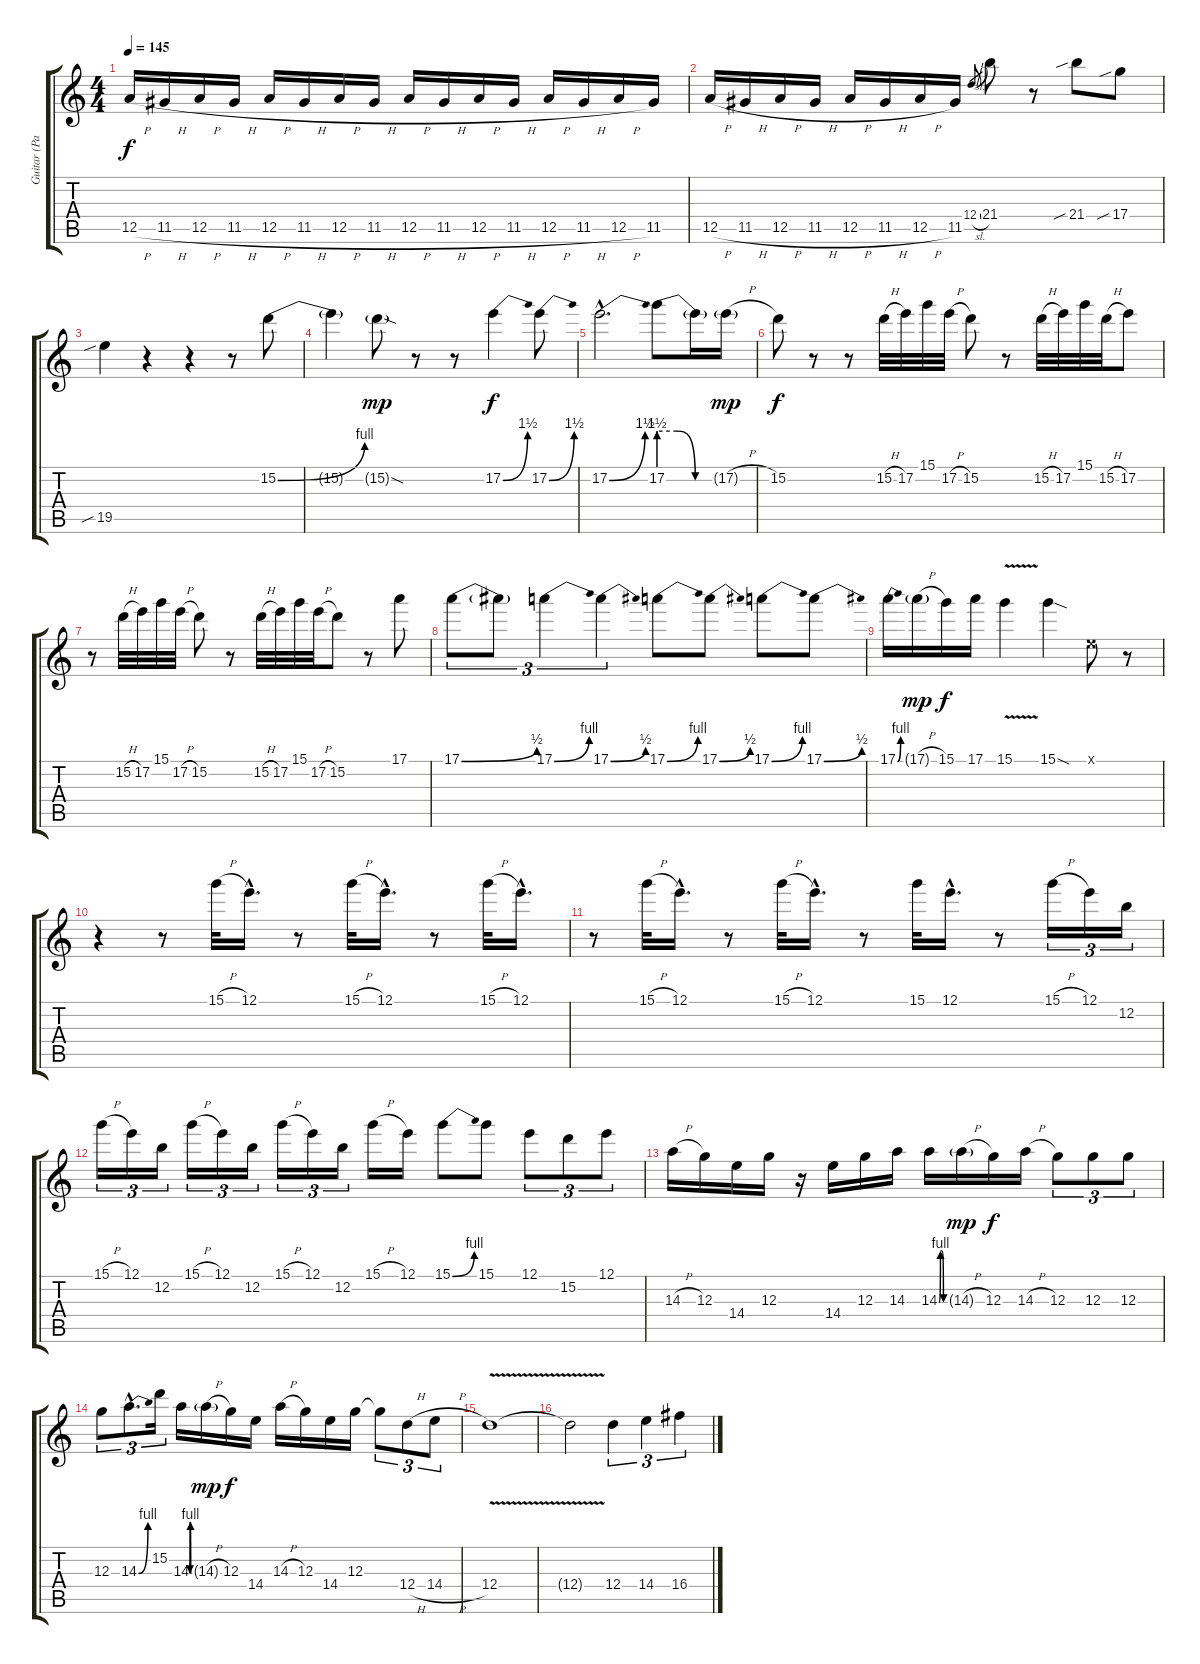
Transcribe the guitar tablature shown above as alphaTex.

\track ("Guitar (Page)" "Guitar (Pa") {instrument overdrivenguitar}
\staff {score tabs}
\tuning (E4 B3 G3 D3 A2 E2) {hide}
\ts (4 4)
\tempo 145
\clef g2
\ks c
12.5{h}.16{dy f} 11.5{h}.16 12.5{h}.16 11.5{h}.16 12.5{h}.16 11.5{h}.16 12.5{h}.16 11.5{h}.16 12.5{h}.16 11.5{h}.16 12.5{h}.16 11.5{h}.16 12.5{h}.16 11.5{h}.16 12.5{h}.16 11.5.16 |
12.5{h}.16 11.5{h}.16 12.5{h}.16 11.5{h}.16 12.5{h}.16 11.5{h}.16 12.5{h}.16 11.5.16 12.4{sl}.8{gr} 21.4.8 r.8 21.4{sib}.8 17.4{sib}.8 |
19.5{sib}.4 r.4 r.4 r.8 15.2{be (bend 0 0 60 4)}.8 |
15.2{t}.4 15.2{sod g}.8{dy mp} r.8 r.8 17.2{be (bend 0 0 60 6)}.4{dy f} 17.2{be (bend 0 0 60 6)}.8 |
17.2{be (bend 0 0 60 6) hac}.2{d} 17.2{be (custom 0 6 20 6 40 0 60 0)}.8 17.2{t}.16 17.2{h g}.16{dy mp} |
15.2.8{dy f} r.8 r.8 15.2{h}.32 17.2.32 15.1.32 17.2{h}.32 15.2.8 r.8 15.2{h}.32 17.2.32 15.1.32 15.2{h}.32 17.2.8 |
r.8 15.2{h}.32 17.2.32 15.1.32 17.2{h}.32 15.2.8 r.8 15.2{h}.32 17.2.32 15.1.32 17.2{h}.32 15.2.8 r.8 17.1.8 |
17.1{be (bend 0 0 60 2)}.8{tu (3 2)} 17.1{t}.8{tu (3 2)} 17.1{be (bend 0 0 60 4)}.4{tu (3 2)} 17.1{be (bend 0 0 60 2)}.4{tu (3 2)} 17.1{be (bend 0 0 60 4)}.8 17.1{be (bend 0 0 60 2)}.8 17.1{be (bend 0 0 60 4)}.8 17.1{be (bend 0 0 60 2)}.8 |
17.1{be (bend 0 0 60 4)}.16 17.1{h g}.16{dy mp} 15.1.16{dy f} 17.1.16 15.1{v}.4 15.1{sod}.4 0.1{x}.8 r.8 |
r.4 r.8 15.1{h}.32 12.1{hac}.16{d} r.8 15.1{h}.32 12.1{hac}.16{d} r.8 15.1{h}.32 12.1{hac}.16{d} |
r.8 15.1{h}.32 12.1{hac}.16{d} r.8 15.1{h}.32 12.1{hac}.16{d} r.8 15.1.32 12.1{hac}.16{d} r.8 15.1{h}.16{tu (3 2)} 12.1.16{tu (3 2)} 12.2.16{tu (3 2)} |
15.1{h}.16{tu (3 2)} 12.1.16{tu (3 2)} 12.2.16{tu (3 2)} 15.1{h}.16{tu (3 2)} 12.1.16{tu (3 2)} 12.2.16{tu (3 2)} 15.1{h}.16{tu (3 2)} 12.1.16{tu (3 2)} 12.2.16{tu (3 2)} 15.1{h}.16 12.1.16 15.1{be (bend 0 0 60 4)}.8 15.1.8 12.1.8{tu (3 2)} 15.2.8{tu (3 2)} 12.1.8{tu (3 2)} |
14.3{h}.16 12.3.16 14.4.16 12.3.16 r.16 14.4.16 12.3.16 14.3.16 14.3{be (custom 0 0 15 4 30 4 45 0 60 0)}.16 14.3{h g}.16{dy mp} 12.3.16{dy f} 14.3{h}.16 12.3.8{tu (3 2)} 12.3.8{tu (3 2)} 12.3.8{tu (3 2)} |
12.3.8{tu (3 2)} 14.3{be (bend 0 0 60 4) hac}.8{d tu (3 2)} 15.2.16{tu (3 2)} 14.3{be (custom 0 0 15 4 30 4 45 0 60 0)}.16 14.3{h g}.16{dy mp} 12.3.16{dy f} 14.4.16 14.3{h}.16 12.3.16 14.4.16 12.3.16 12.3{t}.8{tu (3 2)} 12.4{h}.8{tu (3 2)} 14.4{h}.8{tu (3 2)} |
12.4{v}.1 |
12.4{t}.2 12.4.4{tu (3 2)} 14.4.4{tu (3 2)} 16.4.4{tu (3 2)}
